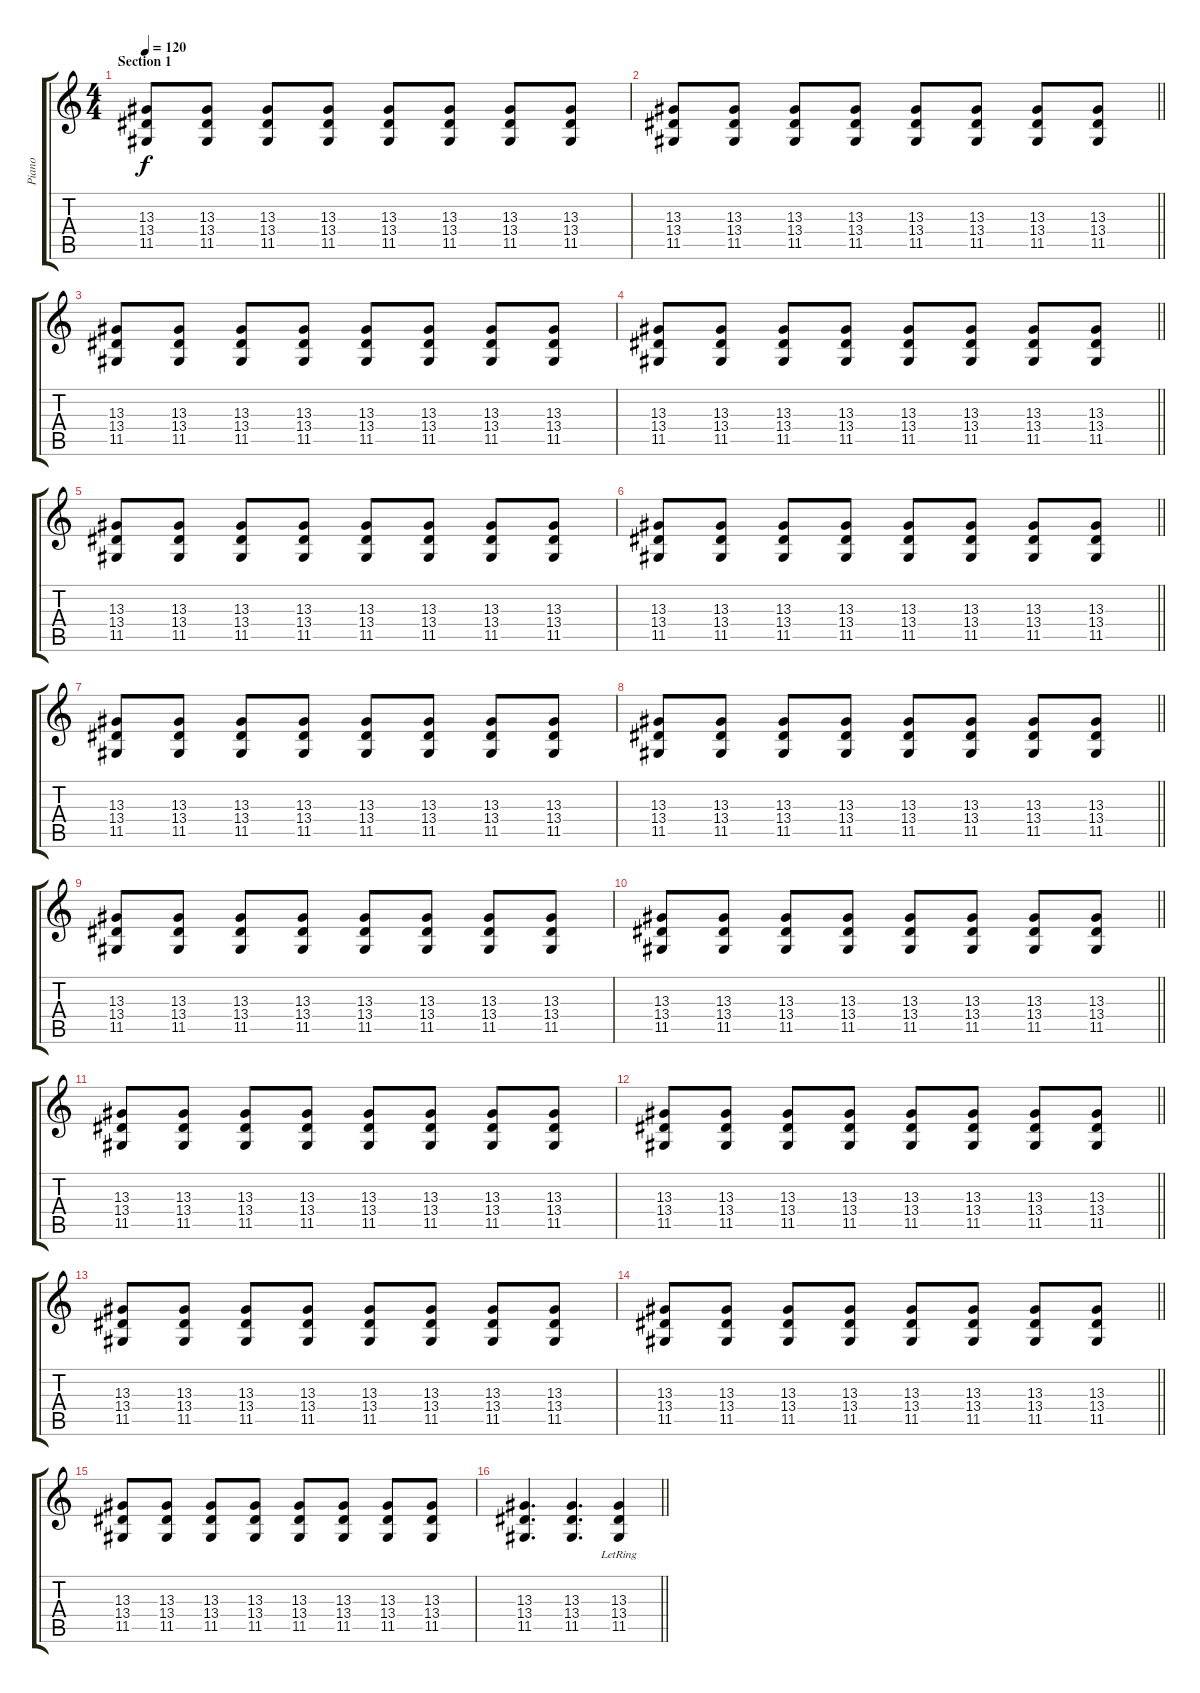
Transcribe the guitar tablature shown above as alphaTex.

\track ("Piano" "Piano") {instrument electricgrandpiano}
\staff {score tabs}
\tuning (E4 B3 G3 D3 A2 E2) {hide}
\ts (4 4)
\section ("" "Section 1")
\tempo 120
\clef g2
\ks c
(13.3 13.4 11.5).8{dy f} (13.3 13.4 11.5).8 (13.3 13.4 11.5).8 (13.3 13.4 11.5).8 (13.3 13.4 11.5).8 (13.3 13.4 11.5).8 (13.3 13.4 11.5).8 (13.3 13.4 11.5).8 |
\barLineRight lightlight
(13.3 13.4 11.5).8 (13.3 13.4 11.5).8 (13.3 13.4 11.5).8 (13.3 13.4 11.5).8 (13.3 13.4 11.5).8 (13.3 13.4 11.5).8 (13.3 13.4 11.5).8 (13.3 13.4 11.5).8 |
(13.3 13.4 11.5).8 (13.3 13.4 11.5).8 (13.3 13.4 11.5).8 (13.3 13.4 11.5).8 (13.3 13.4 11.5).8 (13.3 13.4 11.5).8 (13.3 13.4 11.5).8 (13.3 13.4 11.5).8 |
\barLineRight lightlight
(13.3 13.4 11.5).8 (13.3 13.4 11.5).8 (13.3 13.4 11.5).8 (13.3 13.4 11.5).8 (13.3 13.4 11.5).8 (13.3 13.4 11.5).8 (13.3 13.4 11.5).8 (13.3 13.4 11.5).8 |
(13.3 13.4 11.5).8 (13.3 13.4 11.5).8 (13.3 13.4 11.5).8 (13.3 13.4 11.5).8 (13.3 13.4 11.5).8 (13.3 13.4 11.5).8 (13.3 13.4 11.5).8 (13.3 13.4 11.5).8 |
\barLineRight lightlight
(13.3 13.4 11.5).8 (13.3 13.4 11.5).8 (13.3 13.4 11.5).8 (13.3 13.4 11.5).8 (13.3 13.4 11.5).8 (13.3 13.4 11.5).8 (13.3 13.4 11.5).8 (13.3 13.4 11.5).8 |
(13.3 13.4 11.5).8 (13.3 13.4 11.5).8 (13.3 13.4 11.5).8 (13.3 13.4 11.5).8 (13.3 13.4 11.5).8 (13.3 13.4 11.5).8 (13.3 13.4 11.5).8 (13.3 13.4 11.5).8 |
\barLineRight lightlight
(13.3 13.4 11.5).8 (13.3 13.4 11.5).8 (13.3 13.4 11.5).8 (13.3 13.4 11.5).8 (13.3 13.4 11.5).8 (13.3 13.4 11.5).8 (13.3 13.4 11.5).8 (13.3 13.4 11.5).8 |
(13.3 13.4 11.5).8 (13.3 13.4 11.5).8 (13.3 13.4 11.5).8 (13.3 13.4 11.5).8 (13.3 13.4 11.5).8 (13.3 13.4 11.5).8 (13.3 13.4 11.5).8 (13.3 13.4 11.5).8 |
\barLineRight lightlight
(13.3 13.4 11.5).8 (13.3 13.4 11.5).8 (13.3 13.4 11.5).8 (13.3 13.4 11.5).8 (13.3 13.4 11.5).8 (13.3 13.4 11.5).8 (13.3 13.4 11.5).8 (13.3 13.4 11.5).8 |
(13.3 13.4 11.5).8 (13.3 13.4 11.5).8 (13.3 13.4 11.5).8 (13.3 13.4 11.5).8 (13.3 13.4 11.5).8 (13.3 13.4 11.5).8 (13.3 13.4 11.5).8 (13.3 13.4 11.5).8 |
\barLineRight lightlight
(13.3 13.4 11.5).8 (13.3 13.4 11.5).8 (13.3 13.4 11.5).8 (13.3 13.4 11.5).8 (13.3 13.4 11.5).8 (13.3 13.4 11.5).8 (13.3 13.4 11.5).8 (13.3 13.4 11.5).8 |
(13.3 13.4 11.5).8 (13.3 13.4 11.5).8 (13.3 13.4 11.5).8 (13.3 13.4 11.5).8 (13.3 13.4 11.5).8 (13.3 13.4 11.5).8 (13.3 13.4 11.5).8 (13.3 13.4 11.5).8 |
\barLineRight lightlight
(13.3 13.4 11.5).8 (13.3 13.4 11.5).8 (13.3 13.4 11.5).8 (13.3 13.4 11.5).8 (13.3 13.4 11.5).8 (13.3 13.4 11.5).8 (13.3 13.4 11.5).8 (13.3 13.4 11.5).8 |
(13.3 13.4 11.5).8 (13.3 13.4 11.5).8 (13.3 13.4 11.5).8 (13.3 13.4 11.5).8 (13.3 13.4 11.5).8 (13.3 13.4 11.5).8 (13.3 13.4 11.5).8 (13.3 13.4 11.5).8 |
\barLineRight lightlight
(13.3 13.4 11.5).4{d} (13.3 13.4 11.5).4{d} (13.3{lr} 13.4{lr} 11.5{lr}).4
